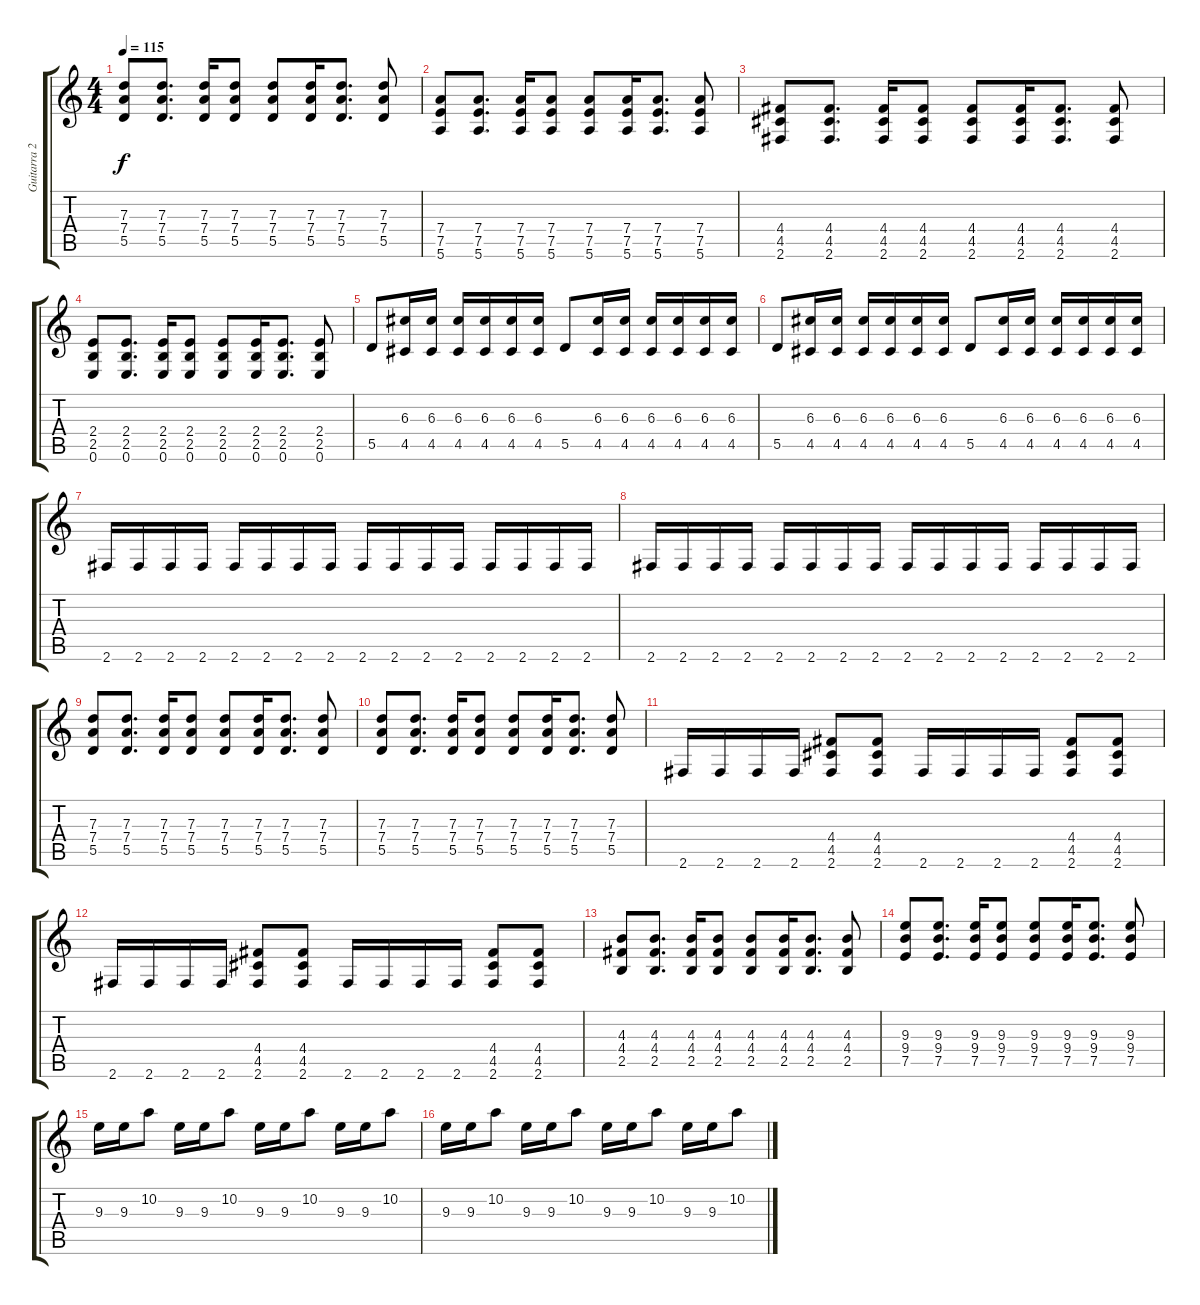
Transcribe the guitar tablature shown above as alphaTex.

\track ("Guitarra 2" "Guitarra 2") {instrument distortionguitar}
\staff {score tabs}
\tuning (E4 B3 G3 D3 A2 E2) {hide}
\ts (4 4)
\tempo 115
\clef g2
\ks c
(7.3 7.4 5.5).8{dy f} (7.3 7.4 5.5).8{d} (7.3 7.4 5.5).16 (7.3 7.4 5.5).8 (7.3 7.4 5.5).8 (7.3 7.4 5.5).16 (7.3 7.4 5.5).8{d} (7.3 7.4 5.5).8 |
(7.4 7.5 5.6).8 (7.4 7.5 5.6).8{d} (7.4 7.5 5.6).16 (7.4 7.5 5.6).8 (7.4 7.5 5.6).8 (7.4 7.5 5.6).16 (7.4 7.5 5.6).8{d} (7.4 7.5 5.6).8 |
(4.4 4.5 2.6).8 (4.4 4.5 2.6).8{d} (4.4 4.5 2.6).16 (4.4 4.5 2.6).8 (4.4 4.5 2.6).8 (4.4 4.5 2.6).16 (4.4 4.5 2.6).8{d} (4.4 4.5 2.6).8 |
(2.4 2.5 0.6).8 (2.4 2.5 0.6).8{d} (2.4 2.5 0.6).16 (2.4 2.5 0.6).8 (2.4 2.5 0.6).8 (2.4 2.5 0.6).16 (2.4 2.5 0.6).8{d} (2.4 2.5 0.6).8 |
5.5.8 (6.3 4.5).16 (6.3 4.5).16 (6.3 4.5).16 (6.3 4.5).16 (6.3 4.5).16 (6.3 4.5).16 5.5.8 (6.3 4.5).16 (6.3 4.5).16 (6.3 4.5).16 (6.3 4.5).16 (6.3 4.5).16 (6.3 4.5).16 |
5.5.8 (6.3 4.5).16 (6.3 4.5).16 (6.3 4.5).16 (6.3 4.5).16 (6.3 4.5).16 (6.3 4.5).16 5.5.8 (6.3 4.5).16 (6.3 4.5).16 (6.3 4.5).16 (6.3 4.5).16 (6.3 4.5).16 (6.3 4.5).16 |
2.6.16 2.6.16 2.6.16 2.6.16 2.6.16 2.6.16 2.6.16 2.6.16 2.6.16 2.6.16 2.6.16 2.6.16 2.6.16 2.6.16 2.6.16 2.6.16 |
2.6.16 2.6.16 2.6.16 2.6.16 2.6.16 2.6.16 2.6.16 2.6.16 2.6.16 2.6.16 2.6.16 2.6.16 2.6.16 2.6.16 2.6.16 2.6.16 |
(7.3 7.4 5.5).8 (7.3 7.4 5.5).8{d} (7.3 7.4 5.5).16 (7.3 7.4 5.5).8 (7.3 7.4 5.5).8 (7.3 7.4 5.5).16 (7.3 7.4 5.5).8{d} (7.3 7.4 5.5).8 |
(7.3 7.4 5.5).8 (7.3 7.4 5.5).8{d} (7.3 7.4 5.5).16 (7.3 7.4 5.5).8 (7.3 7.4 5.5).8 (7.3 7.4 5.5).16 (7.3 7.4 5.5).8{d} (7.3 7.4 5.5).8 |
2.6.16 2.6.16 2.6.16 2.6.16 (4.4 4.5 2.6).8 (4.4 4.5 2.6).8 2.6.16 2.6.16 2.6.16 2.6.16 (4.4 4.5 2.6).8 (4.4 4.5 2.6).8 |
2.6.16 2.6.16 2.6.16 2.6.16 (4.4 4.5 2.6).8 (4.4 4.5 2.6).8 2.6.16 2.6.16 2.6.16 2.6.16 (4.4 4.5 2.6).8 (4.4 4.5 2.6).8 |
(4.3 4.4 2.5).8 (4.3 4.4 2.5).8{d} (4.3 4.4 2.5).16 (4.3 4.4 2.5).8 (4.3 4.4 2.5).8 (4.3 4.4 2.5).16 (4.3 4.4 2.5).8{d} (4.3 4.4 2.5).8 |
(9.3 9.4 7.5).8 (9.3 9.4 7.5).8{d} (9.3 9.4 7.5).16 (9.3 9.4 7.5).8 (9.3 9.4 7.5).8 (9.3 9.4 7.5).16 (9.3 9.4 7.5).8{d} (9.3 9.4 7.5).8 |
9.3.16 9.3.16 10.2.8 9.3.16 9.3.16 10.2.8 9.3.16 9.3.16 10.2.8 9.3.16 9.3.16 10.2.8 |
9.3.16 9.3.16 10.2.8 9.3.16 9.3.16 10.2.8 9.3.16 9.3.16 10.2.8 9.3.16 9.3.16 10.2.8
